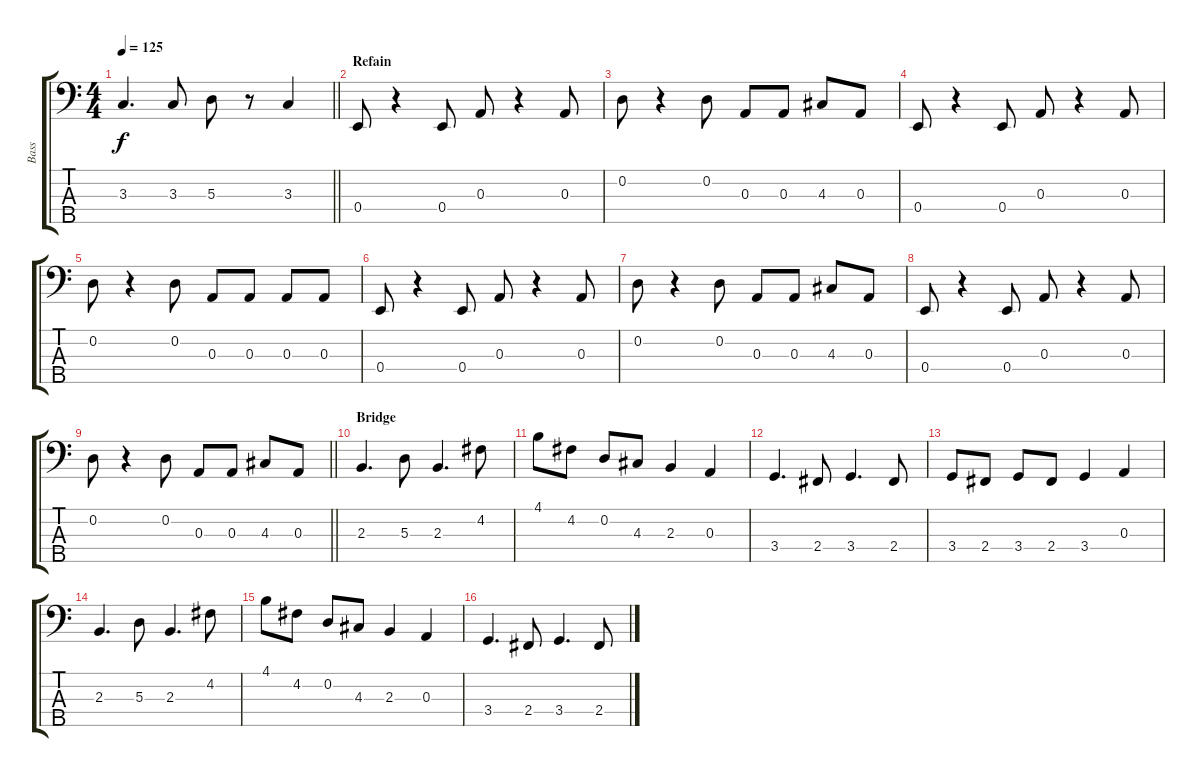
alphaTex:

\track ("Bass" "Bass") {instrument electricbassfinger}
\staff {score tabs}
\tuning (G2 D2 A1 E1 B0) {hide}
\ts (4 4)
\tempo 125
\clef f4
\barLineRight lightlight
\ks c
3.3.4{d dy f} 3.3.8 5.3.8 r.8 3.3.4 |
\section ("" "Refain")
0.4.8 r.4 0.4.8 0.3.8 r.4 0.3.8 |
0.2.8 r.4 0.2.8 0.3.8 0.3.8 4.3.8 0.3.8 |
0.4.8 r.4 0.4.8 0.3.8 r.4 0.3.8 |
0.2.8 r.4 0.2.8 0.3.8 0.3.8 0.3.8 0.3.8 |
0.4.8 r.4 0.4.8 0.3.8 r.4 0.3.8 |
0.2.8 r.4 0.2.8 0.3.8 0.3.8 4.3.8 0.3.8 |
0.4.8 r.4 0.4.8 0.3.8 r.4 0.3.8 |
\barLineRight lightlight
0.2.8 r.4 0.2.8 0.3.8 0.3.8 4.3.8 0.3.8 |
\section ("" "Bridge")
2.3.4{d} 5.3.8 2.3.4{d} 4.2.8 |
4.1.8 4.2.8 0.2.8 4.3.8 2.3.4 0.3.4 |
3.4.4{d} 2.4.8 3.4.4{d} 2.4.8 |
3.4.8 2.4.8 3.4.8 2.4.8 3.4.4 0.3.4 |
2.3.4{d} 5.3.8 2.3.4{d} 4.2.8 |
4.1.8 4.2.8 0.2.8 4.3.8 2.3.4 0.3.4 |
3.4.4{d} 2.4.8 3.4.4{d} 2.4.8
